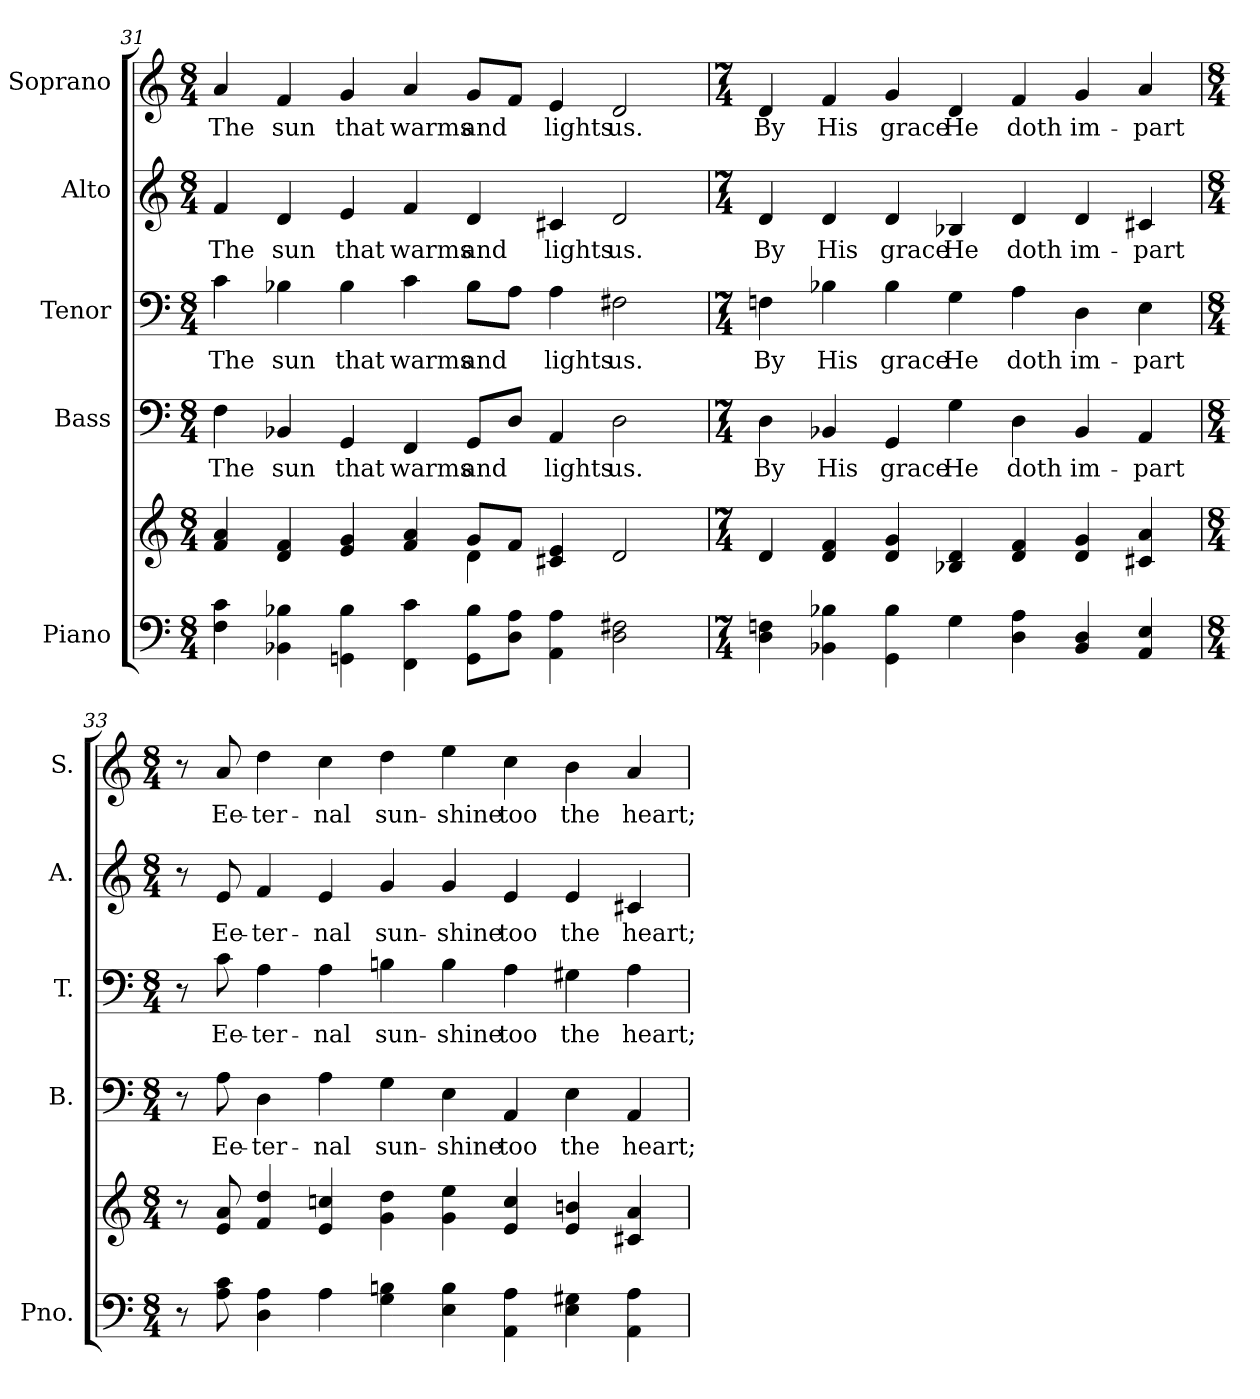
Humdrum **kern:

**kern	**kern	**kern	**text	**kern	**text	**kern	**text	**kern	**text
*part5	*part5	*part4	*part4	*part3	*part3	*part2	*part2	*part1	*part1
*staff6	*staff5	*staff4	*staff4	*staff3	*staff3	*staff2	*staff2	*staff1	*staff1
*I"Piano	*	*I"Bass	*	*I"Tenor	*	*I"Alto	*	*I"Soprano	*
*I'Pno.	*	*I'B.	*	*I'T.	*	*I'A.	*	*I'S.	*
!!LO:PB:g=z
*clefF4	*clefG2	*clefF4	*	*clefF4	*	*clefG2	*	*clefG2	*
*k[]	*k[]	*k[]	*	*k[]	*	*k[]	*	*k[]	*
*C:	*C:	*C:	*	*C:	*	*C:	*	*C:	*
*M8/4	*M8/4	*M8/4	*	*M8/4	*	*M8/4	*	*M8/4	*
=31	=31	=31	=31	=31	=31	=31	=31	=31	=31
*	*^	*	*	*	*	*	*	*	*
!	!	!	!	!LO:LY:b:color=#000000	!	!	!	!	!	!
!	!	!	!	!	!	!LO:LY:b:color=#000000	!	!	!	!
!	!	!	!	!	!	!	!	!LO:LY:b:color=#000000	!	!
!	!	!	!	!	!	!	!	!	!	!LO:LY:b:color=#000000
4Fi\ 4ci	4fi/ 4ai	1ryy	4Fi\	The	4ci\	The	4fi/	The	4ai/	The
!	!	!	!	!LO:LY:b:color=#000000	!	!	!	!	!	!
!	!	!	!	!	!	!LO:LY:b:color=#000000	!	!	!	!
!	!	!	!	!	!	!	!	!LO:LY:b:color=#000000	!	!
!	!	!	!	!	!	!	!	!	!	!LO:LY:b:color=#000000
4BB-Xi\ 4B-Xi	4di/ 4fi	.	4BB-Xi/	sun	4B-Xi\	sun	4di/	sun	4fi/	sun
!	!	!	!	!LO:LY:b:color=#000000	!	!	!	!	!	!
!	!	!	!	!	!	!LO:LY:b:color=#000000	!	!	!	!
!	!	!	!	!	!	!	!	!LO:LY:b:color=#000000	!	!
!	!	!	!	!	!	!	!	!	!	!LO:LY:b:color=#000000
4GGni\ 4B-i	4ei/ 4gi	.	4GGi/	that	4B-i\	that	4ei/	that	4gi/	that
!	!	!	!	!LO:LY:b:color=#000000	!	!	!	!	!	!
!	!	!	!	!	!	!LO:LY:b:color=#000000	!	!	!	!
!	!	!	!	!	!	!	!	!LO:LY:b:color=#000000	!	!
!	!	!	!	!	!	!	!	!	!	!LO:LY:b:color=#000000
4FFi\ 4ci	4fi/ 4ai	.	4FFi/	warms	4ci\	warms	4fi/	warms	4ai/	warms
!	!	!	!	!LO:LY:b:color=#000000	!	!	!	!	!	!
!	!	!	!	!	!	!LO:LY:b:color=#000000	!	!	!	!
!	!	!	!	!	!	!	!	!LO:LY:b:color=#000000	!	!
!	!	!	!	!	!	!	!	!	!	!LO:LY:b:color=#000000
8GGi\ 8B-iL	8gi/L	4di\	8GGi/L	and	8B-i\L	and	4di/	and	8gi/L	and
8Di\ 8AiJ	8fi/J	.	8Di/J	.	8Ai\J	.	.	.	8fi/J	.
!	!	!	!	!LO:LY:b:color=#000000	!	!	!	!	!	!
!	!	!	!	!	!	!LO:LY:b:color=#000000	!	!	!	!
!	!	!	!	!	!	!	!	!LO:LY:b:color=#000000	!	!
!	!	!	!	!	!	!	!	!	!	!LO:LY:b:color=#000000
4AAi\ 4Ai	4c#Xi/ 4ei	4ryy	4AAi/	lights	4Ai\	lights	4c#Xi/	lights	4ei/	lights
!	!	!	!	!LO:LY:b:color=#000000	!	!	!	!	!	!
!	!	!	!	!	!	!LO:LY:b:color=#000000	!	!	!	!
!	!	!	!	!	!	!	!	!LO:LY:b:color=#000000	!	!
!	!	!	!	!	!	!	!	!	!	!LO:LY:b:color=#000000
2Di\ 2F#Xi	2di/	2ryy	2Di\	us.	2F#Xi\	us.	2di/	us.	2di/	us.
*	*v	*v	*	*	*	*	*	*	*	*
!!LO:PB:g=z
=32	=32	=32	=32	=32	=32	=32	=32	=32	=32
*M7/4	*M7/4	*M7/4	*	*M7/4	*	*M7/4	*	*M7/4	*
*	*^	*	*	*	*	*	*	*	*
!	!	!	!	!LO:LY:b:color=#000000	!	!	!	!	!	!
*	*v	*v	*	*	*	*	*	*	*	*
*	*^	*	*	*	*	*	*	*	*
!	!	!	!	!	!	!LO:LY:b:color=#000000	!	!	!	!
*	*v	*v	*	*	*	*	*	*	*	*
*	*^	*	*	*	*	*	*	*	*
!	!	!	!	!	!	!	!	!LO:LY:b:color=#000000	!	!
*	*v	*v	*	*	*	*	*	*	*	*
*	*^	*	*	*	*	*	*	*	*
!	!	!	!	!	!	!	!	!	!	!LO:LY:b:color=#000000
*	*v	*v	*	*	*	*	*	*	*	*
4Di\ 4Fni	4di/	4Di\	By	4Fni\	By	4di/	By	4di/	By
!	!	!	!LO:LY:b:color=#000000	!	!	!	!	!	!
!	!	!	!	!	!LO:LY:b:color=#000000	!	!	!	!
!	!	!	!	!	!	!	!LO:LY:b:color=#000000	!	!
!	!	!	!	!	!	!	!	!	!LO:LY:b:color=#000000
4BB-Xi\ 4B-Xi	4di/ 4fi	4BB-Xi/	His	4B-Xi\	His	4di/	His	4fi/	His
!	!	!	!LO:LY:b:color=#000000	!	!	!	!	!	!
!	!	!	!	!	!LO:LY:b:color=#000000	!	!	!	!
!	!	!	!	!	!	!	!LO:LY:b:color=#000000	!	!
!	!	!	!	!	!	!	!	!	!LO:LY:b:color=#000000
4GGi\ 4B-i	4di/ 4gi	4GGi/	grace	4B-i\	grace	4di/	grace	4gi/	grace
!	!	!	!LO:LY:b:color=#000000	!	!	!	!	!	!
!	!	!	!	!	!LO:LY:b:color=#000000	!	!	!	!
!	!	!	!	!	!	!	!LO:LY:b:color=#000000	!	!
!	!	!	!	!	!	!	!	!	!LO:LY:b:color=#000000
4Gi\	4B-Xi/ 4di	4Gi\	He	4Gi\	He	4B-Xi/	He	4di/	He
!	!	!	!LO:LY:b:color=#000000	!	!	!	!	!	!
!	!	!	!	!	!LO:LY:b:color=#000000	!	!	!	!
!	!	!	!	!	!	!	!LO:LY:b:color=#000000	!	!
!	!	!	!	!	!	!	!	!	!LO:LY:b:color=#000000
4Di\ 4Ai	4di/ 4fi	4Di\	doth	4Ai\	doth	4di/	doth	4fi/	doth
!	!	!	!LO:LY:b:color=#000000	!	!	!	!	!	!
!	!	!	!	!	!LO:LY:b:color=#000000	!	!	!	!
!	!	!	!	!	!	!	!LO:LY:b:color=#000000	!	!
!	!	!	!	!	!	!	!	!	!LO:LY:b:color=#000000
4BB-i/ 4Di	4di/ 4gi	4BB-i/	im-	4Di\	im-	4di/	im-	4gi/	im-
!	!	!	!LO:LY:b:color=#000000	!	!	!	!	!	!
!	!	!	!	!	!LO:LY:b:color=#000000	!	!	!	!
!	!	!	!	!	!	!	!LO:LY:b:color=#000000	!	!
!	!	!	!	!	!	!	!	!	!LO:LY:b:color=#000000
4AAi/ 4Ei	4c#Xi/ 4ai	4AAi/	-part	4Ei\	-part	4c#Xi/	-part	4ai/	-part
!!LO:PB:g=z
=33	=33	=33	=33	=33	=33	=33	=33	=33	=33
*M8/4	*M8/4	*M8/4	*	*M8/4	*	*M8/4	*	*M8/4	*
8r	8r	8r	.	8r	.	8r	.	8r	.
!	!	!	!LO:LY:b:color=#000000	!	!	!	!	!	!
!	!	!	!	!	!LO:LY:b:color=#000000	!	!	!	!
!	!	!	!	!	!	!	!LO:LY:b:color=#000000	!	!
!	!	!	!	!	!	!	!	!	!LO:LY:b:color=#000000
8Ai\ 8ci	8ei/ 8ai	8Ai\	Ee-	8ci\	Ee-	8ei/	Ee-	8ai/	Ee-
!	!	!	!LO:LY:b:color=#000000	!	!	!	!	!	!
!	!	!	!	!	!LO:LY:b:color=#000000	!	!	!	!
!	!	!	!	!	!	!	!LO:LY:b:color=#000000	!	!
!	!	!	!	!	!	!	!	!	!LO:LY:b:color=#000000
4Di\ 4Ai	4fi/ 4ddi	4Di\	-ter-	4Ai\	-ter-	4fi/	-ter-	4ddi\	-ter-
!	!	!	!LO:LY:b:color=#000000	!	!	!	!	!	!
!	!	!	!	!	!LO:LY:b:color=#000000	!	!	!	!
!	!	!	!	!	!	!	!LO:LY:b:color=#000000	!	!
!	!	!	!	!	!	!	!	!	!LO:LY:b:color=#000000
4Ai\	4ei/ 4ccni	4Ai\	-nal	4Ai\	-nal	4ei/	-nal	4cci\	-nal
!	!	!	!LO:LY:b:color=#000000	!	!	!	!	!	!
!	!	!	!	!	!LO:LY:b:color=#000000	!	!	!	!
!	!	!	!	!	!	!	!LO:LY:b:color=#000000	!	!
!	!	!	!	!	!	!	!	!	!LO:LY:b:color=#000000
4Gi\ 4Bni	4gi\ 4ddi	4Gi\	sun-	4Bni\	sun-	4gi/	sun-	4ddi\	sun-
!	!	!	!LO:LY:b:color=#000000	!	!	!	!	!	!
!	!	!	!	!	!LO:LY:b:color=#000000	!	!	!	!
!	!	!	!	!	!	!	!LO:LY:b:color=#000000	!	!
!	!	!	!	!	!	!	!	!	!LO:LY:b:color=#000000
4Ei\ 4Bi	4gi\ 4eei	4Ei\	-shine	4Bi\	-shine	4gi/	-shine	4eei\	-shine
!	!	!	!LO:LY:b:color=#000000	!	!	!	!	!	!
!	!	!	!	!	!LO:LY:b:color=#000000	!	!	!	!
!	!	!	!	!	!	!	!LO:LY:b:color=#000000	!	!
!	!	!	!	!	!	!	!	!	!LO:LY:b:color=#000000
4AAi\ 4Ai	4ei/ 4cci	4AAi/	too	4Ai\	too	4ei/	too	4cci\	too
!	!	!	!LO:LY:b:color=#000000	!	!	!	!	!	!
!	!	!	!	!	!LO:LY:b:color=#000000	!	!	!	!
!	!	!	!	!	!	!	!LO:LY:b:color=#000000	!	!
!	!	!	!	!	!	!	!	!	!LO:LY:b:color=#000000
4Ei\ 4G#Xi	4ei/ 4bni	4Ei\	the	4G#Xi\	the	4ei/	the	4bi\	the
!	!	!	!LO:LY:b:color=#000000	!	!	!	!	!	!
!	!	!	!	!	!LO:LY:b:color=#000000	!	!	!	!
!	!	!	!	!	!	!	!LO:LY:b:color=#000000	!	!
!	!	!	!	!	!	!	!	!	!LO:LY:b:color=#000000
4AAi\ 4Ai	4c#Xi/ 4ai	4AAi/	heart;	4Ai\	heart;	4c#Xi/	heart;	4ai/	heart;
=	=	=	=	=	=	=	=	=	=
*-	*-	*-	*-	*-	*-	*-	*-	*-	*-
